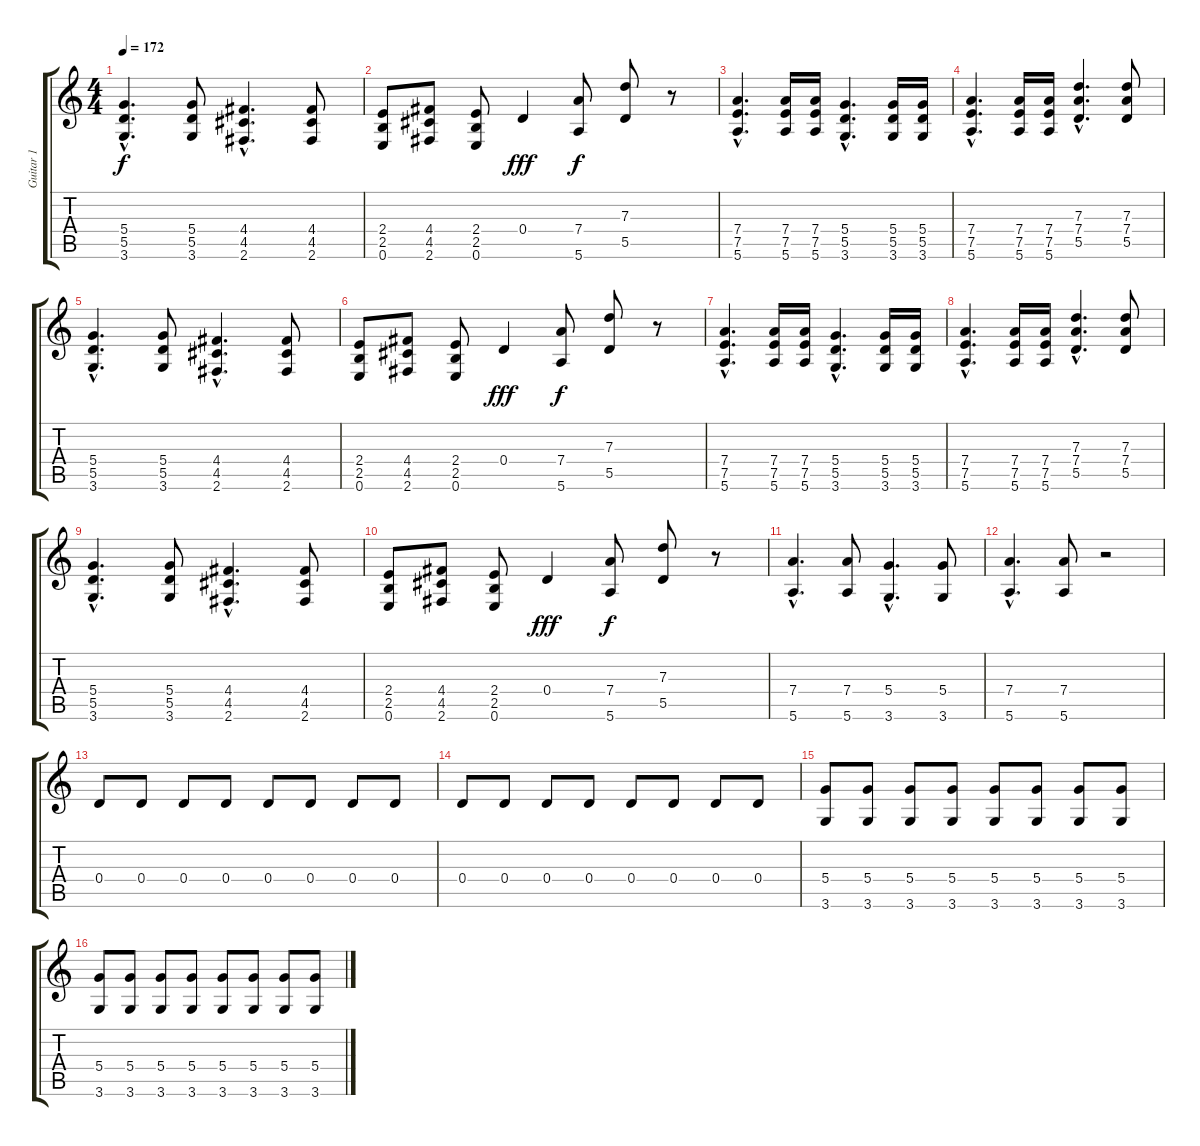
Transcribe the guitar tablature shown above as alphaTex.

\track ("Guitar 1" "Guitar 1") {instrument overdrivenguitar}
\staff {score tabs}
\tuning (E4 B3 G3 D3 A2 E2) {hide}
\ts (4 4)
\tempo 172
\clef g2
\ks c
(5.4{hac} 5.5{hac} 3.6{hac}).4{d dy f} (5.4 5.5 3.6).8 (4.4{hac} 4.5{hac} 2.6{hac}).4{d} (4.4 4.5 2.6).8 |
(2.4 2.5 0.6).8 (4.4 4.5 2.6).8 (2.4 2.5 0.6).8 0.4.4{dy fff} (7.4 5.6).8{dy f} (7.3 5.5).8 r.8 |
(7.4{hac} 7.5{hac} 5.6{hac}).4{d} (7.4 7.5 5.6).16 (7.4 7.5 5.6).16 (5.4{hac} 5.5{hac} 3.6{hac}).4{d} (5.4 5.5 3.6).16 (5.4 5.5 3.6).16 |
(7.4{hac} 7.5{hac} 5.6{hac}).4{d} (7.4 7.5 5.6).16 (7.4 7.5 5.6).16 (7.3{hac} 7.4{hac} 5.5{hac}).4{d} (7.3 7.4 5.5).8 |
(5.4{hac} 5.5{hac} 3.6{hac}).4{d} (5.4 5.5 3.6).8 (4.4{hac} 4.5{hac} 2.6{hac}).4{d} (4.4 4.5 2.6).8 |
(2.4 2.5 0.6).8 (4.4 4.5 2.6).8 (2.4 2.5 0.6).8 0.4.4{dy fff} (7.4 5.6).8{dy f} (7.3 5.5).8 r.8 |
(7.4{hac} 7.5{hac} 5.6{hac}).4{d} (7.4 7.5 5.6).16 (7.4 7.5 5.6).16 (5.4{hac} 5.5{hac} 3.6{hac}).4{d} (5.4 5.5 3.6).16 (5.4 5.5 3.6).16 |
(7.4{hac} 7.5{hac} 5.6{hac}).4{d} (7.4 7.5 5.6).16 (7.4 7.5 5.6).16 (7.3{hac} 7.4{hac} 5.5{hac}).4{d} (7.3 7.4 5.5).8 |
(5.4{hac} 5.5{hac} 3.6{hac}).4{d} (5.4 5.5 3.6).8 (4.4{hac} 4.5{hac} 2.6{hac}).4{d} (4.4 4.5 2.6).8 |
(2.4 2.5 0.6).8 (4.4 4.5 2.6).8 (2.4 2.5 0.6).8 0.4.4{dy fff} (7.4 5.6).8{dy f} (7.3 5.5).8 r.8 |
(7.4{hac} 5.6{hac}).4{d} (7.4 5.6).8 (5.4{hac} 3.6{hac}).4{d} (5.4 3.6).8 |
(7.4{hac} 5.6{hac}).4{d} (7.4 5.6).8 r.2 |
0.4.8 0.4.8 0.4.8 0.4.8 0.4.8 0.4.8 0.4.8 0.4.8 |
0.4.8 0.4.8 0.4.8 0.4.8 0.4.8 0.4.8 0.4.8 0.4.8 |
(5.4 3.6).8 (5.4 3.6).8 (5.4 3.6).8 (5.4 3.6).8 (5.4 3.6).8 (5.4 3.6).8 (5.4 3.6).8 (5.4 3.6).8 |
(5.4 3.6).8 (5.4 3.6).8 (5.4 3.6).8 (5.4 3.6).8 (5.4 3.6).8 (5.4 3.6).8 (5.4 3.6).8 (5.4 3.6).8
